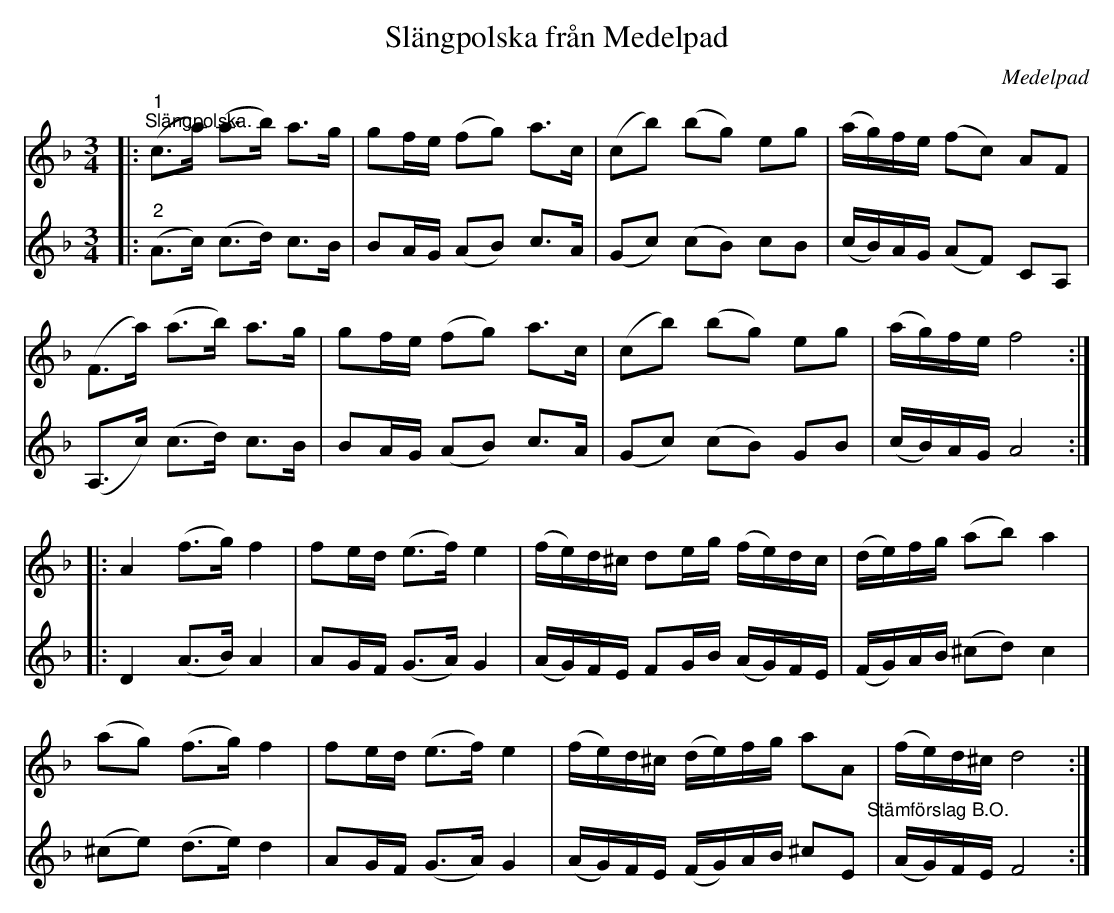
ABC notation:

X:1
T:Slängpolska från Medelpad
O:Medelpad
L:1/8
M:3/4
K:Dm
V:1
|:"^1""^Slängpolska." (c>a) (a>b) a>g | gf/e/ (fg) a>c | (cb) (bg) eg | (a/g/)f/e/ (fc) AF |
(F>a) (a>b) a>g | gf/e/ (fg) a>c | (cb) (bg) eg | (a/g/)f/e/ f4 ::
 A2 (f>g) f2 | fe/d/ (e>f) e2 | (f/e/)d/^c/ de/g/ (f/e/)d/c/ | (d/e/)f/g/ (ab) a2 |
 (ag) (f>g) f2 | fe/d/ (e>f) e2 | (f/e/)d/^c/ (d/e/)f/g/ aA | (f/e/)d/^c/ d4 :|
V:2
|:"^2" (A>c) (c>d) c>B | BA/G/ (AB) c>A | (Gc) (cB) cB | (c/B/)A/G/ (AF) CA, |
(A,>c) (c>d) c>B | BA/G/ (AB) c>A | (Gc) (cB) GB | (c/B/)A/G/ A4 ::
 D2 (A>B) A2 | AG/F/ (G>A) G2 | (A/G/)F/E/ FG/B/ (A/G/)F/E/ | (F/G/)A/B/ (^cd) c2 |
 (^ce) (d>e) d2 | AG/F/ (G>A) G2 | (A/G/)F/E/ (F/G/)A/B/ ^cE"^Stämförslag B.O." | (A/G/)F/E/ F4 :|
